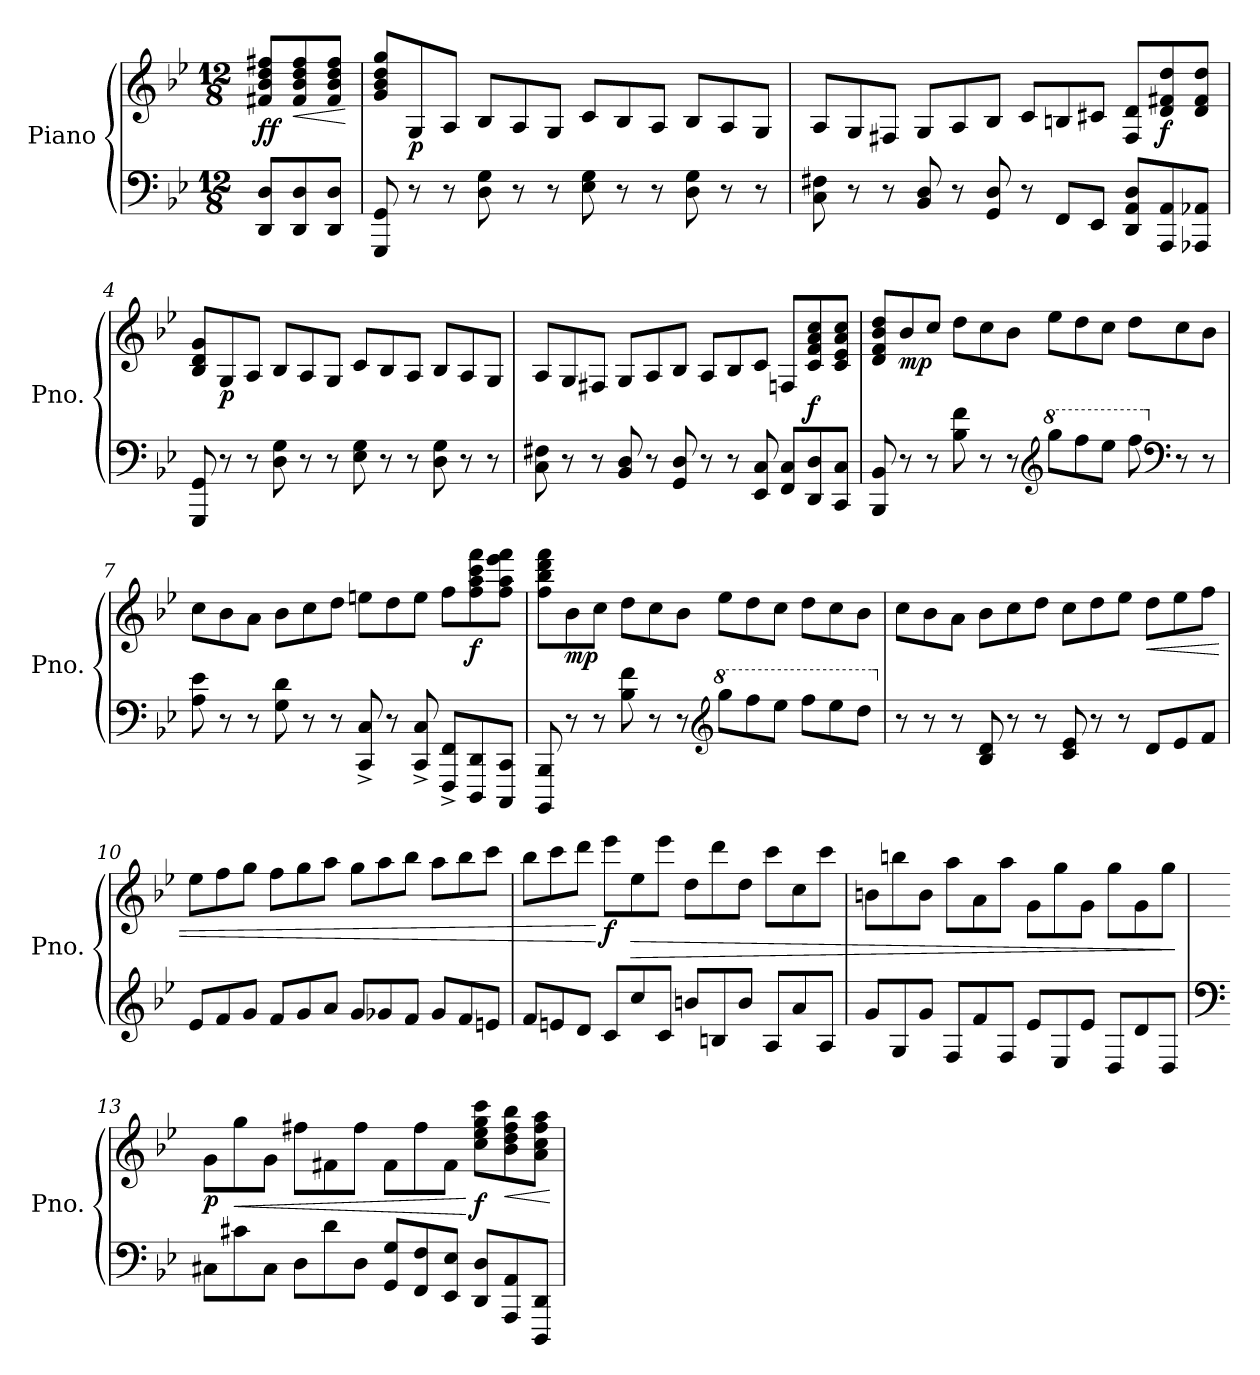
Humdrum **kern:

**kern	**kern	**dynam
*part1	*part1	*part1
*staff2	*staff1	*staff1/2
*I"Piano	*	*
*I'Pno.	*	*
*clefF4	*clefG2	*
*k[b-e-]	*k[b-e-]	*
*M12/8	*M12/8	*
*MM60	*MM60	*
=1	=1	=1
!	!	!LO:DY:b
8DD/ 8D/L	8f#X/ 8b-/ 8dd/ 8ff#X/L	ff
!	!	!LO:HP:b
8DD/ 8D/	8f#/ 8b-/ 8dd/ 8ff#/	<
8DD/ 8D/J	8f#/ 8b-/ 8dd/ 8ff#/J	.
.	.	[
=2	=2	=2
*	*MM200	*
8GGG/ 8GG/	8g/ 8b-/ 8dd/ 8gg/L	.
!	!	!LO:DY:b
8r	8G/	p
8r	8A/J	.
8D\ 8G\	8B-/L	.
8r	8A/	.
8r	8G/J	.
8E-\ 8G\	8c/L	.
8r	8B-/	.
8r	8A/J	.
8D\ 8G\	8B-/L	.
8r	8A/	.
8r	8G/J	.
=3	=3	=3
8C\ 8F#X\	8A/L	.
8r	8G/	.
8r	8F#X/J	.
8BB-/ 8D/	8G/L	.
8r	8A/	.
8GG/ 8D/	8B-/J	.
8r	8c/L	.
8FF/L	8Bn/	.
8EE-/J	8c#X/J	.
8DD/ 8AA/ 8D/L	8F#/ 8d/L	.
!	!	!LO:DY:b
8AAA/ 8AA/	8d/ 8f#X/ 8dd/	f
8AAA-X/ 8AA-X/J	8d/ 8f#/ 8dd/J	.
!!LO:LB:g=z
=4	=4	=4
8GGG/ 8GG/	8B-/ 8d/ 8g/L	.
!	!	!LO:DY:b
8r	8G/	p
8r	8A/J	.
8D\ 8G\	8B-/L	.
8r	8A/	.
8r	8G/J	.
8E-\ 8G\	8c/L	.
8r	8B-/	.
8r	8A/J	.
8D\ 8G\	8B-/L	.
8r	8A/	.
8r	8G/J	.
=5	=5	=5
8C\ 8F#X\	8A/L	.
8r	8G/	.
8r	8F#X/J	.
8BB-/ 8D/	8G/L	.
8r	8A/	.
8GG/ 8D/	8B-/J	.
8r	8A/L	.
8r	8B-/	.
8EE-/ 8C/	8c/J	.
8FF/ 8C/L	8Fn/L	.
!	!	!LO:DY:b
8DD/ 8D/	8c/ 8f/ 8a/ 8cc/	f
8CC/ 8C/J	8c/ 8e-/ 8a/ 8cc/J	.
!!LO:LB:g=z
=6	=6	=6
8BBB-/ 8BB-/	8d/ 8f/ 8b-/ 8dd/L	.
!	!	!LO:DY:b
8r	8b-/	mp
8r	8cc/J	.
8B-\ 8f\	8dd\L	.
8r	8cc\	.
8r	8b-\J	.
*clefG2	*	*
*8va	*	*
8ggg\L	8ee-\L	.
8fff\	8dd\	.
8eee-\J	8cc\J	.
8fff\	8dd\L	.
*clefF4	*	*
*X8va	*	*
8r	8cc\	.
8r	8b-\J	.
=7	=7	=7
8A\ 8e-\	8cc\L	.
8r	8b-\	.
8r	8a\J	.
8G\ 8d\	8b-\L	.
8r	8cc\	.
8r	8dd\J	.
8CC/^ 8C/^	8een\L	.
8r	8dd\	.
8CC/^ 8C/^	8ee\J	.
8FFF/^ 8FF/^L	8ff\L	.
!	!	!LO:DY:b
8DDD/ 8DD/	8ff\ 8aa\ 8ccc\ 8fff\	f
8CCC/ 8CC/J	8ff\ 8aa\ 8eee-\ 8fff\J	.
=8	=8	=8
8BBBB-/ 8BBB-/	8ff\ 8bb-\ 8ddd\ 8fff\L	.
!	!	!LO:DY:b
8r	8b-\	mp
8r	8cc\J	.
8B-\ 8f\	8dd\L	.
8r	8cc\	.
8r	8b-\J	.
*clefG2	*	*
*8va	*	*
8ggg\L	8ee-\L	.
8fff\	8dd\	.
8eee-\J	8cc\J	.
8fff\L	8dd\L	.
8eee-\	8cc\	.
8ddd\J	8b-\J	.
!!LO:LB:g=z
=9	=9	=9
*X8va	*	*
8r	8cc\L	.
8r	8b-\	.
8r	8a\J	.
8B-/ 8d/	8b-\L	.
8r	8cc\	.
8r	8dd\J	.
8c/ 8e-/	8cc\L	.
8r	8dd\	.
8r	8ee-\J	.
!	!	!LO:HP:b
8d/L	8dd\L	<
8e-/	8ee-\	.
8f/J	8ff\J	.
=10	=10	=10
8e-/L	8ee-\L	.
8f/	8ff\	.
8g/J	8gg\J	.
8f/L	8ff\L	.
8g/	8gg\	.
8a/J	8aa\J	.
8g/L	8gg\L	.
8g-X/	8aa\	.
8f/J	8bb-\J	.
8g-/L	8aa\L	.
8f/	8bb-\	.
8en/J	8ccc\J	.
=11	=11	=11
8f/L	8bb-\L	.
8en/	8ccc\	.
8d/J	8ddd\J	.
!	!	!LO:DY:n=1:b
8c/L	8eee-\L	[ f
!	!	!LO:HP:b
8cc/	8ee-\	>
8c/J	8eee-\J	.
8bn/L	8dd\L	.
8Bn/	8ddd\	.
8b/J	8dd\J	.
8A/L	8ccc\L	.
8a/	8cc\	.
8A/J	8ccc\J	.
!!LO:LB:g=z
=12	=12	=12
8g/L	8bn\L	.
8G/	8bbn\	.
8g/J	8b\J	.
8F/L	8aa\L	.
8f/	8a\	.
8F/J	8aa\J	.
8e-/L	8g\L	.
8E-/	8gg\	.
8e-/J	8g\J	.
8D/L	8gg\L	.
8d/	8g\	.
8D/J	8gg\J	.
.	.	]
=13	=13	=13
*clefF4	*	*
!	!	!LO:DY:b
8C#X\L	8g\L	p
!	!	!LO:HP:b
8c#X\	8gg\	<
8C#\J	8g\J	.
8D\L	8ff#X\L	.
8d\	8f#X\	.
8D\J	8ff#\J	.
8GG/ 8G/L	8f#\L	.
8FF/ 8F/	8ff#\	.
8EE-/ 8E-/J	8f#\J	.
!	!	!LO:DY:n=1:b
8DD/ 8D/L	8cc\ 8ee-\ 8gg\ 8ccc\L	[ f
!	!	!LO:HP:b
8AAA/ 8AA/	8b-\ 8dd\ 8ff#\ 8bb-\	<
8DDD/ 8DD/J	8a\ 8cc\ 8ff#\ 8aa\J	.
.	.	[
=	=	=
*-	*-	*-
